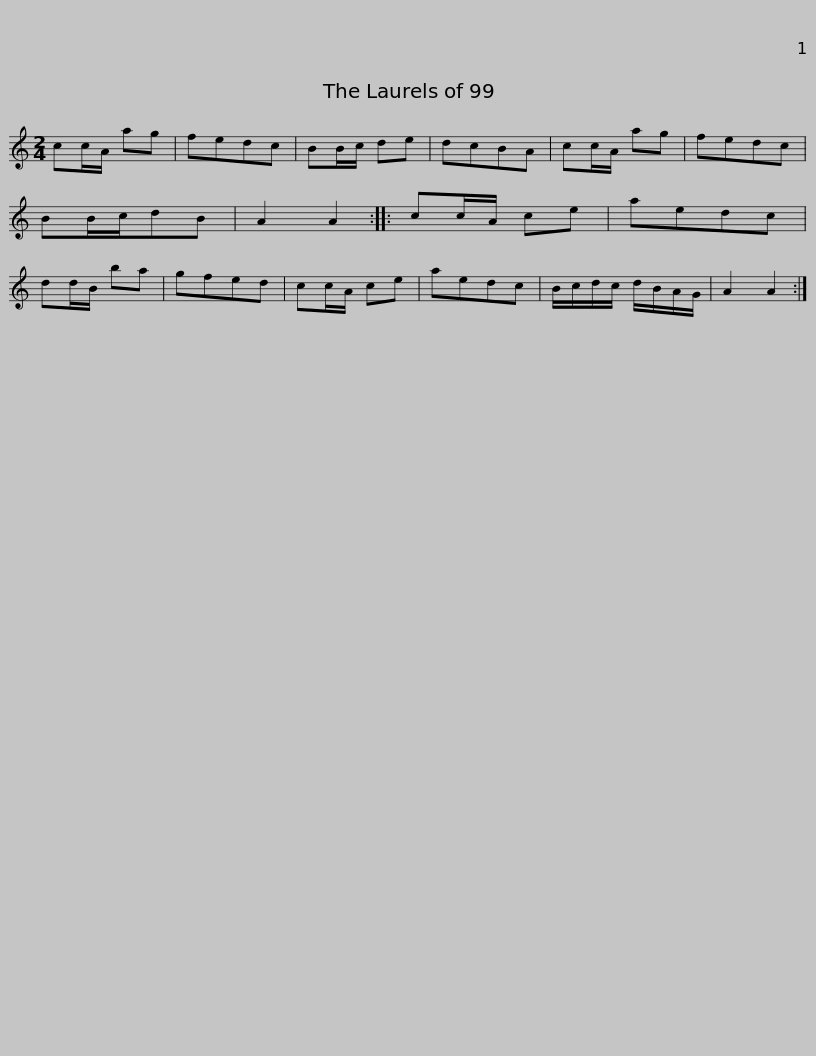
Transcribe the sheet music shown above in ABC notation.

X:1
L:1/8
M:2/4
I:linebreak $
K:C
V:1 treble
V:1
 cc/A/ ag | fedc | BB/c/ de | dcBA | cc/A/ ag | %5
 fedc | BB/c/dB | A2 A2 :: cc/A/ ce | aedc |$ %10
 dd/B/ ba | gfed | cc/A/ ce | aedc | B/c/d/c/ d/B/A/G/ | %15
 A2 A2 :| %16
